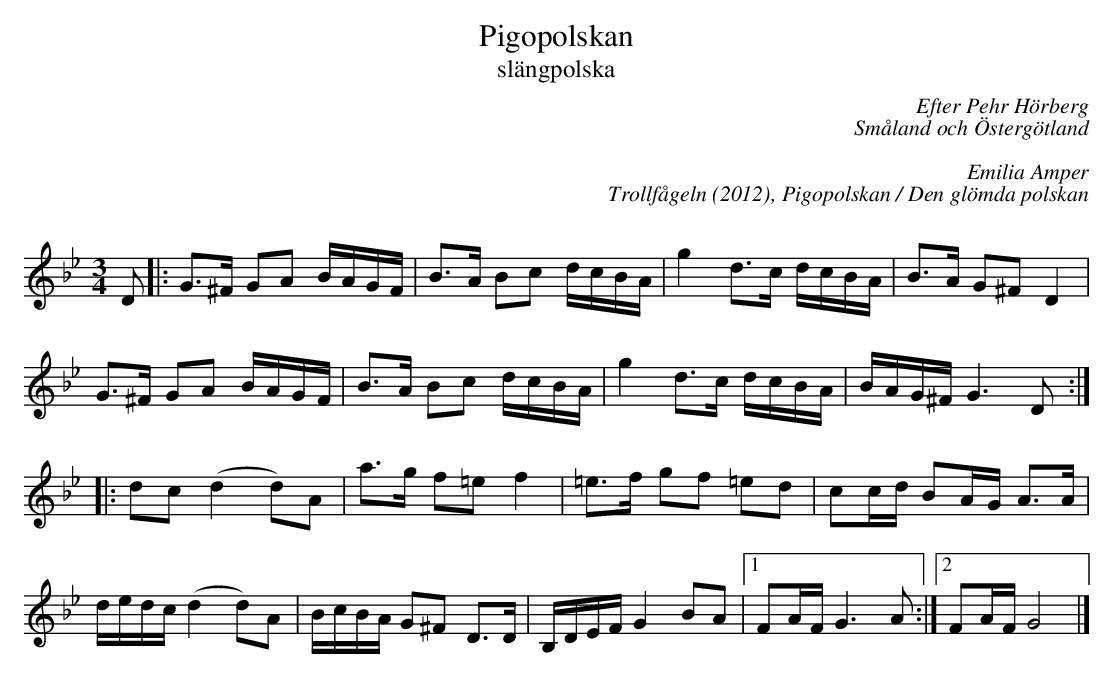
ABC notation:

X:1
Q: 84
T: Pigopolskan
T: slängpolska
C: Efter Pehr Hörberg
C: Småland och Östergötland
C:
C: Emilia Amper
C: Trollfågeln (2012), Pigopolskan / Den glömda polskan
M: 3/4
L: 1/8
K: Gm
D |: G3/^F/ GA B/A/G/F/ | B3/A/ Bc d/c/B/A/ | g2 d3/c/ d/c/B/A/ | B3/A/ G^F D2 |
G3/^F/ GA B/A/G/F/ | B3/A/ Bc d/c/B/A/ | g2 d3/c/ d/c/B/A/ | B/A/G/^F/ G3 D :|
|: dc (d2 d)A | a3/g/ f=e f2 | =e3/f/ gf =ed | cc/d/ BA/G/ A3/A/ |
d/e/d/c/ (d2 d)A | B/c/B/A/ G^F D3/D/ | B,/D/E/F/ G2 BA |[1 FA/F/ G3 A :|[2 FA/F/ G4 |]
